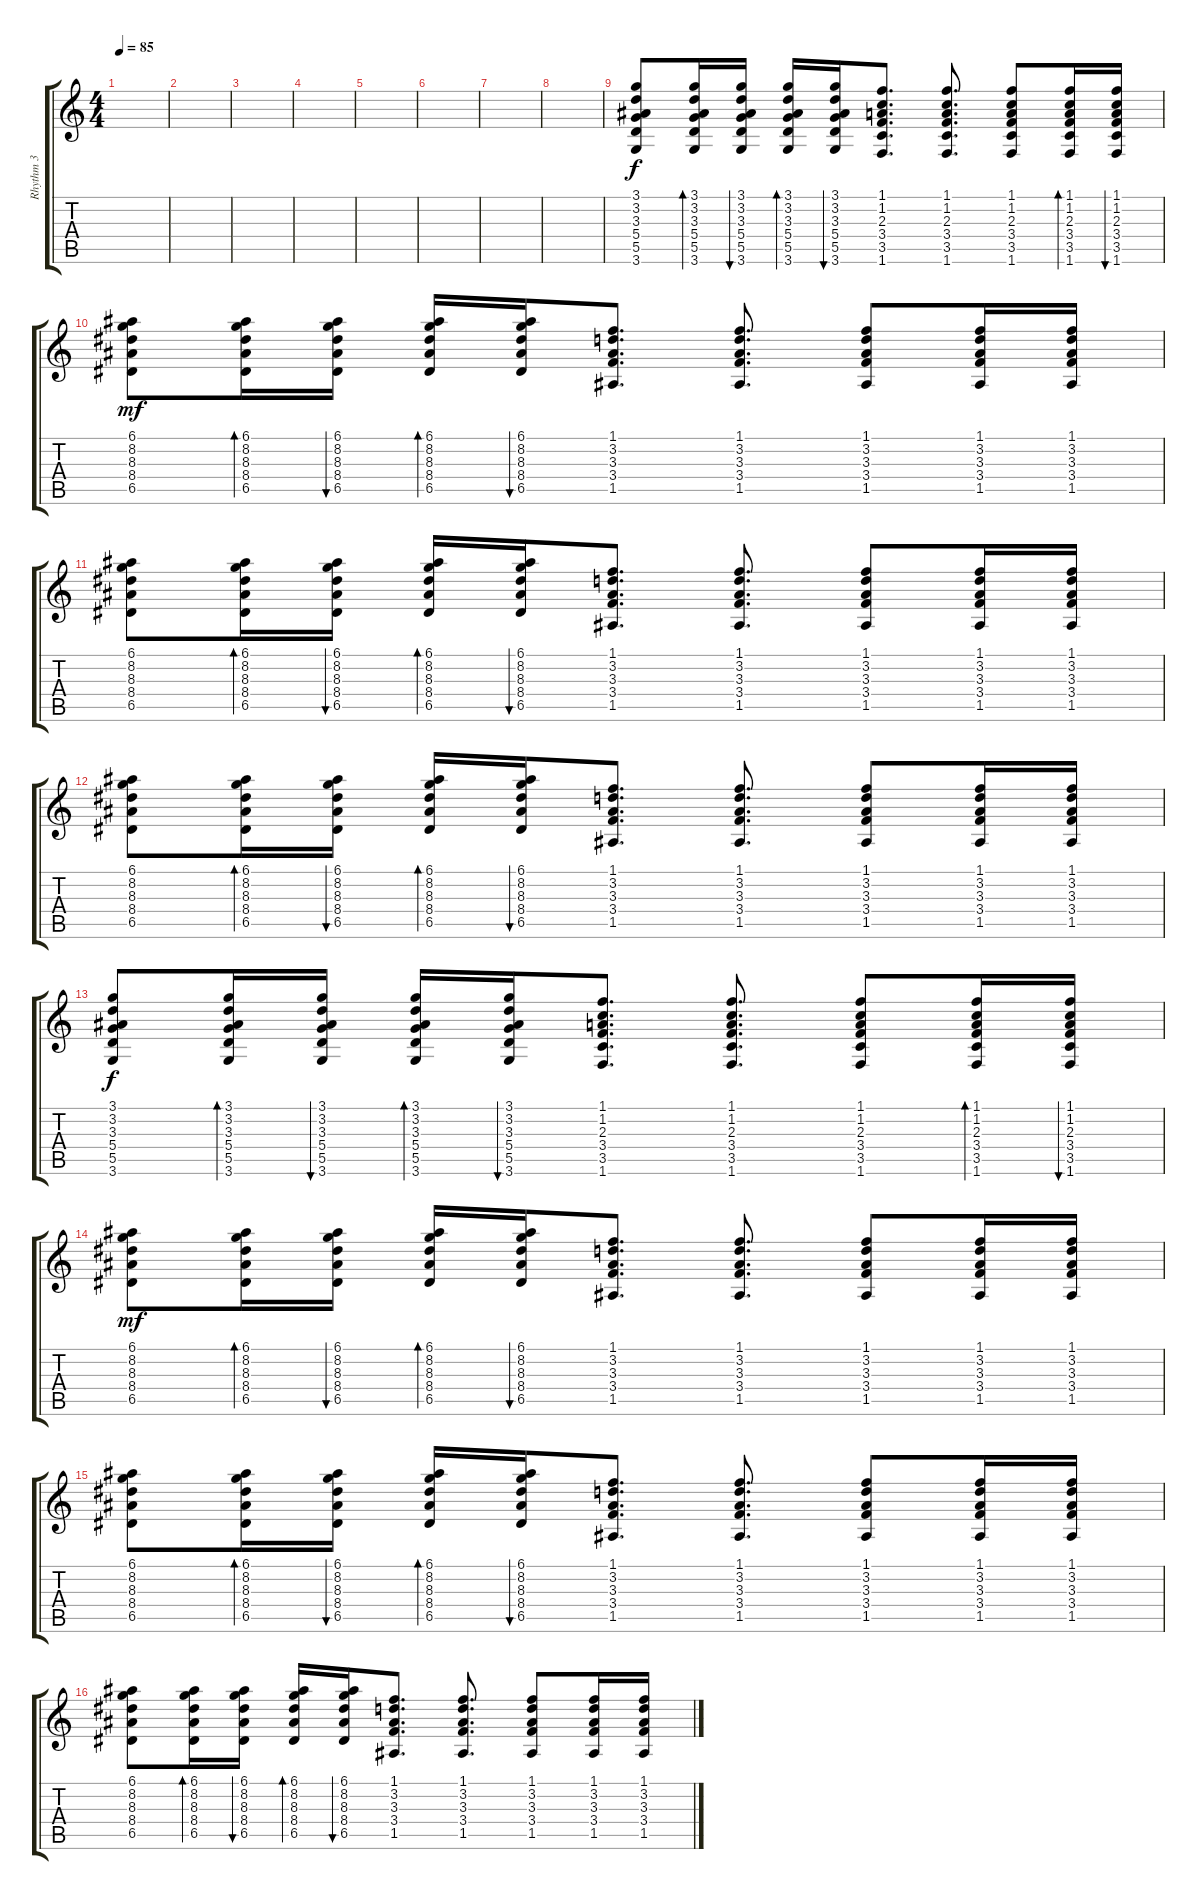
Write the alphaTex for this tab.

\track ("Rhythm 3" "Rhythm 3") {instrument acousticguitarsteel}
\staff {score tabs}
\tuning (E4 B3 G3 D3 A2 E2) {hide}
\ts (4 4)
\tempo 85
\clef g2
\ks c
|
|
|
|
|
|
|
|
(3.1 3.2 3.3 5.4 5.5 3.6).8 (3.1 3.2 3.3 5.4 5.5 3.6).16{bd 30} (3.1 3.2 3.3 5.4 5.5 3.6).16{bu 30} (3.1 3.2 3.3 5.4 5.5 3.6).16{bd 30} (3.1 3.2 3.3 5.4 5.5 3.6).16{bu 30} (1.1 1.2 2.3 3.4 3.5 1.6).8{d} (1.1 1.2 2.3 3.4 3.5 1.6).8{d} (1.1 1.2 2.3 3.4 3.5 1.6).8 (1.1 1.2 2.3 3.4 3.5 1.6).16{bd 30} (1.1 1.2 2.3 3.4 3.5 1.6).16{bu 30} |
(6.1 8.2 8.3 8.4 6.5).8{dy mf} (6.1 8.2 8.3 8.4 6.5).16{bd 30} (6.1 8.2 8.3 8.4 6.5).16{bu 30} (6.1 8.2 8.3 8.4 6.5).16{bd 30} (6.1 8.2 8.3 8.4 6.5).16{bu 30} (1.1 3.2 3.3 3.4 1.5).8{d} (1.1 3.2 3.3 3.4 1.5).8{d} (1.1 3.2 3.3 3.4 1.5).8 (1.1 3.2 3.3 3.4 1.5).16 (1.1 3.2 3.3 3.4 1.5).16 |
(6.1 8.2 8.3 8.4 6.5).8 (6.1 8.2 8.3 8.4 6.5).16{bd 30} (6.1 8.2 8.3 8.4 6.5).16{bu 30} (6.1 8.2 8.3 8.4 6.5).16{bd 30} (6.1 8.2 8.3 8.4 6.5).16{bu 30} (1.1 3.2 3.3 3.4 1.5).8{d} (1.1 3.2 3.3 3.4 1.5).8{d} (1.1 3.2 3.3 3.4 1.5).8 (1.1 3.2 3.3 3.4 1.5).16 (1.1 3.2 3.3 3.4 1.5).16 |
(6.1 8.2 8.3 8.4 6.5).8 (6.1 8.2 8.3 8.4 6.5).16{bd 30} (6.1 8.2 8.3 8.4 6.5).16{bu 30} (6.1 8.2 8.3 8.4 6.5).16{bd 30} (6.1 8.2 8.3 8.4 6.5).16{bu 30} (1.1 3.2 3.3 3.4 1.5).8{d} (1.1 3.2 3.3 3.4 1.5).8{d} (1.1 3.2 3.3 3.4 1.5).8 (1.1 3.2 3.3 3.4 1.5).16 (1.1 3.2 3.3 3.4 1.5).16 |
(3.1 3.2 3.3 5.4 5.5 3.6).8{dy f} (3.1 3.2 3.3 5.4 5.5 3.6).16{bd 30} (3.1 3.2 3.3 5.4 5.5 3.6).16{bu 30} (3.1 3.2 3.3 5.4 5.5 3.6).16{bd 30} (3.1 3.2 3.3 5.4 5.5 3.6).16{bu 30} (1.1 1.2 2.3 3.4 3.5 1.6).8{d} (1.1 1.2 2.3 3.4 3.5 1.6).8{d} (1.1 1.2 2.3 3.4 3.5 1.6).8 (1.1 1.2 2.3 3.4 3.5 1.6).16{bd 30} (1.1 1.2 2.3 3.4 3.5 1.6).16{bu 30} |
(6.1 8.2 8.3 8.4 6.5).8{dy mf} (6.1 8.2 8.3 8.4 6.5).16{bd 30} (6.1 8.2 8.3 8.4 6.5).16{bu 30} (6.1 8.2 8.3 8.4 6.5).16{bd 30} (6.1 8.2 8.3 8.4 6.5).16{bu 30} (1.1 3.2 3.3 3.4 1.5).8{d} (1.1 3.2 3.3 3.4 1.5).8{d} (1.1 3.2 3.3 3.4 1.5).8 (1.1 3.2 3.3 3.4 1.5).16 (1.1 3.2 3.3 3.4 1.5).16 |
(6.1 8.2 8.3 8.4 6.5).8 (6.1 8.2 8.3 8.4 6.5).16{bd 30} (6.1 8.2 8.3 8.4 6.5).16{bu 30} (6.1 8.2 8.3 8.4 6.5).16{bd 30} (6.1 8.2 8.3 8.4 6.5).16{bu 30} (1.1 3.2 3.3 3.4 1.5).8{d} (1.1 3.2 3.3 3.4 1.5).8{d} (1.1 3.2 3.3 3.4 1.5).8 (1.1 3.2 3.3 3.4 1.5).16 (1.1 3.2 3.3 3.4 1.5).16 |
(6.1 8.2 8.3 8.4 6.5).8 (6.1 8.2 8.3 8.4 6.5).16{bd 30} (6.1 8.2 8.3 8.4 6.5).16{bu 30} (6.1 8.2 8.3 8.4 6.5).16{bd 30} (6.1 8.2 8.3 8.4 6.5).16{bu 30} (1.1 3.2 3.3 3.4 1.5).8{d} (1.1 3.2 3.3 3.4 1.5).8{d} (1.1 3.2 3.3 3.4 1.5).8 (1.1 3.2 3.3 3.4 1.5).16 (1.1 3.2 3.3 3.4 1.5).16
